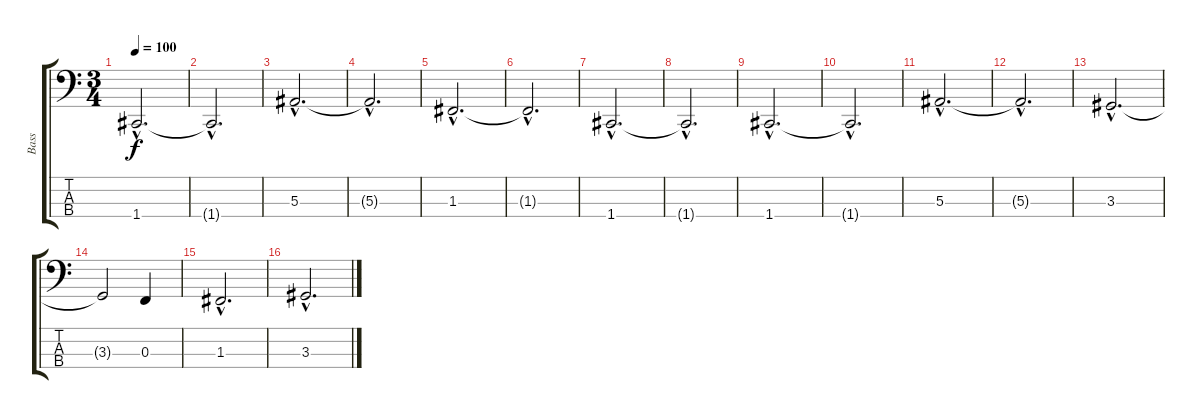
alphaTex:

\track ("Bass" "Bass") {instrument electricbasspick}
\staff {score tabs}
\tuning (Eb2 Bb1 F1 C1) {hide}
\ts (3 4)
\tempo 100
\clef f4
\ks c
1.4{hac}.2{d dy f} |
1.4{hac t}.2{d} |
5.3{hac}.2{d} |
5.3{hac t}.2{d} |
1.3{hac}.2{d} |
1.3{hac t}.2{d} |
1.4{hac}.2{d} |
1.4{hac t}.2{d} |
1.4{hac}.2{d} |
1.4{hac t}.2{d} |
5.3{hac}.2{d} |
5.3{hac t}.2{d} |
3.3{hac}.2{d} |
3.3{t}.2 0.3.4 |
1.3{hac}.2{d} |
3.3{hac}.2{d}
